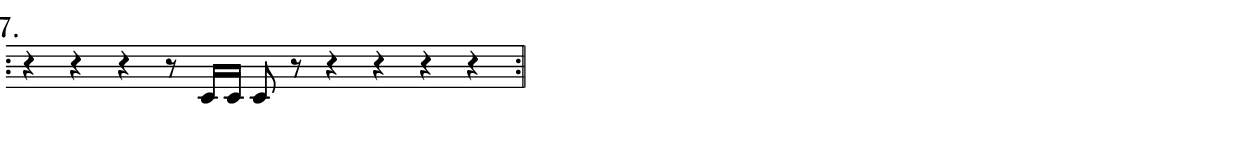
\version "2.19.80"


phrase = \relative c' {

  \mark "7." 
  \cadenzaOn
  r4 r r r8
  c16[ c] c8
  r8 r4 r r r

}

\score {
  \defineBarLine ":" #'("" ":" "")
  \new Staff = "phrase" {
    \bar ":"
    \phrase
    \set Score.repeatCommands = #'(end-repeat)
  }
  \layout {
    \context { \Staff
      \override Clef #'stencil = ##f
      \remove Time_signature_engraver
      \override BarLine.hair-thickness = #-1
      \override BarLine.thick-thickness = #-1
    }
  }
}
\header { tagline = "" }
\paper {
  top-margin = 1
  bottom-margin = 1
  left-margin = 1
  right-margin = 1
  indent = 0
}

